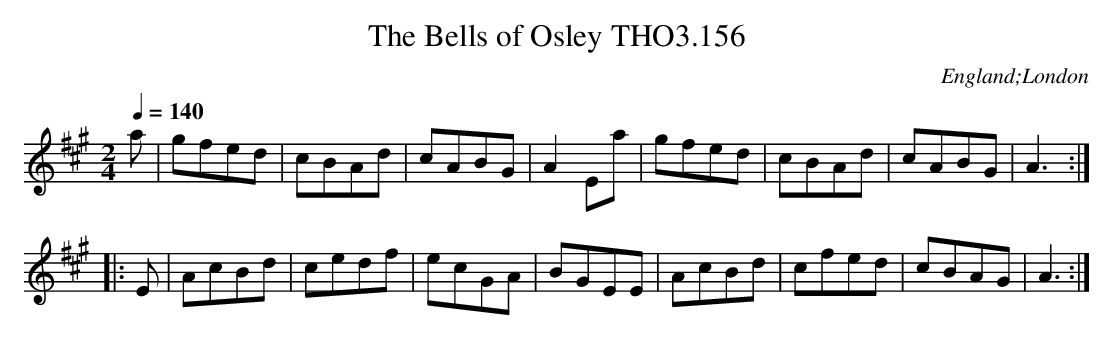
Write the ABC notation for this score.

X:1
T:Bells of Osley THO3.156, The
O:England;London
M:2/4
L:1/8
Q:1/4=140
K:A
a|gfed|cBAd|cABG|A2 Ea|gfed|cBAd|cABG|A3:|
|:E|AcBd|cedf|ecGA|BGEE|AcBd|cfed|cBAG|A3:|
